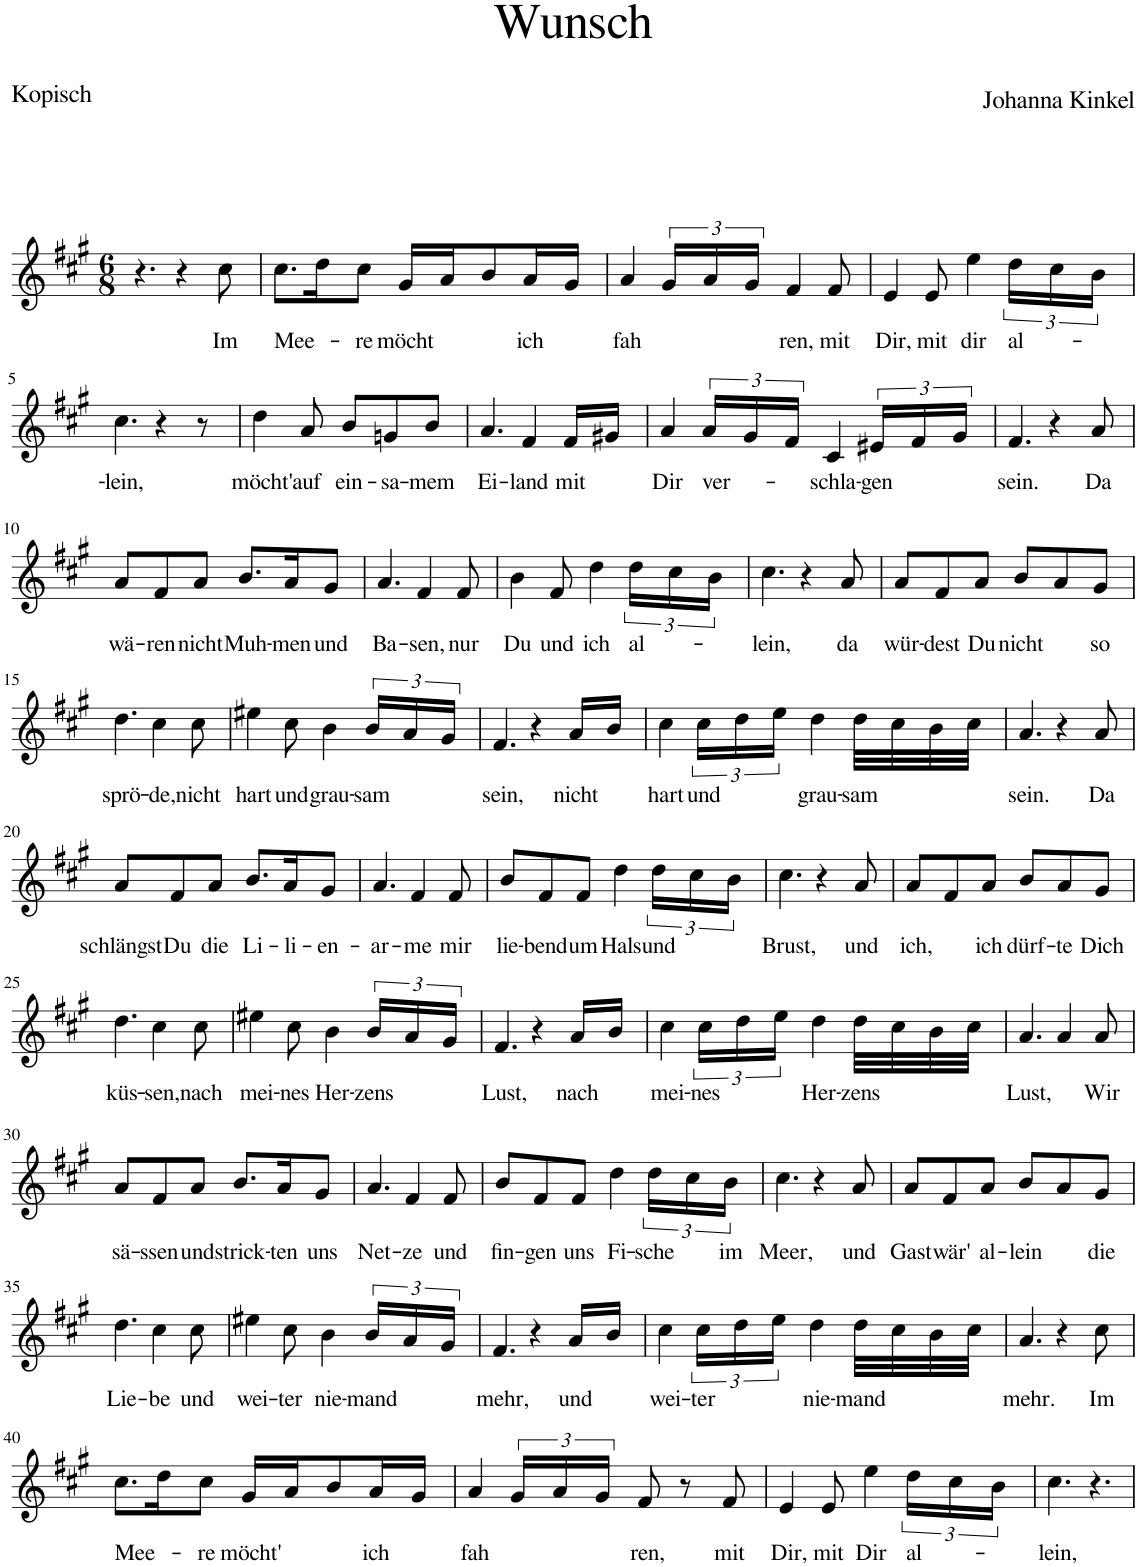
**kern	**text
*part1	*part1
*staff1	*staff1
*I"Piano	*
*I'Pno	*
*clefG2	*
*k[f#c#g#]	*
*M6/8	*
=1	=1
4.r	.
4r	.
!	!LO:LY:b
8cc#\	Im
=2	=2
!	!LO:LY:b
8.cc#\L	Mee-
16dd\K	.
!	!LO:LY:b
8cc#\J	-re
!	!LO:LY:b
16g#/LL	möcht
16a/J	.
8b/	.
!	!LO:LY:b
16a/L	ich
16g#/JJ	.
=3	=3
!	!LO:LY:b
4a/	fah
24g#/LL	.
24a/	.
24g#/JJ	.
!	!LO:LY:b
4f#/	-ren,
!	!LO:LY:b
8f#/	mit
=4	=4
!	!LO:LY:b
4e/	Dir,
!	!LO:LY:b
8e/	mit
!	!LO:LY:b
4ee\	dir
!	!LO:LY:b
24dd\LL	al-
24cc#\	.
24b\JJ	.
!!LO:LB:g=z
=5	=5
!	!LO:LY:b
4.cc#\	-lein,
4r	.
8r	.
=6	=6
!	!LO:LY:b
4dd\	möcht'
!	!LO:LY:b
8a/	auf
!	!LO:LY:b
8b/L	ein-
!	!LO:LY:b
8gn/	-sa-
!	!LO:LY:b
8b/J	-mem
=7	=7
!	!LO:LY:b
4.a/	Ei-
!	!LO:LY:b
4f#/	-land
!	!LO:LY:b
16f#/LL	mit
16g#X/JJ	.
=8	=8
!	!LO:LY:b
4a/	Dir
!	!LO:LY:b
24a/LL	ver-
24g#/	.
24f#/JJ	.
!	!LO:LY:b
4c#/	-schla-
!	!LO:LY:b
24e#X/LL	-gen
24f#/	.
24g#/JJ	.
=9	=9
!	!LO:LY:b
4.f#/	sein.
4r	.
!	!LO:LY:b
8a/	Da
!!LO:LB:g=z
=10	=10
!	!LO:LY:b
8a/L	wä-
!	!LO:LY:b
8f#/	-ren
!	!LO:LY:b
8a/J	nicht
!	!LO:LY:b
8.b/L	Muh-
!	!LO:LY:b
16a/K	-men
!	!LO:LY:b
8g#/J	und
=11	=11
!	!LO:LY:b
4.a/	Ba-
!	!LO:LY:b
4f#/	-sen,
!	!LO:LY:b
8f#/	nur
=12	=12
!	!LO:LY:b
4b\	Du
!	!LO:LY:b
8f#/	und
!	!LO:LY:b
4dd\	ich
!	!LO:LY:b
24dd\LL	al-
24cc#\	.
24b\JJ	.
=13	=13
!	!LO:LY:b
4.cc#\	-lein,
4r	.
!	!LO:LY:b
8a/	da
=14	=14
!	!LO:LY:b
8a/L	wür-
!	!LO:LY:b
8f#/	-dest
!	!LO:LY:b
8a/J	Du
!	!LO:LY:b
8b/L	nicht
8a/	.
!	!LO:LY:b
8g#/J	so
!!LO:LB:g=z
=15	=15
!	!LO:LY:b
4.dd\	sprö-
!	!LO:LY:b
4cc#\	-de,
!	!LO:LY:b
8cc#\	nicht
=16	=16
!	!LO:LY:b
4ee#X\	hart
!	!LO:LY:b
8cc#\	und
!	!LO:LY:b
4b\	grau-
!	!LO:LY:b
24b/LL	-sam
24a/	.
24g#/JJ	.
=17	=17
!	!LO:LY:b
4.f#/	sein,
4r	.
!	!LO:LY:b
16a/LL	nicht
16b/JJ	.
=18	=18
!	!LO:LY:b
4cc#\	hart
!	!LO:LY:b
24cc#\LL	und
24dd\	.
24ee\JJ	.
!	!LO:LY:b
4dd\	grau-
!	!LO:LY:b
32dd\LLL	-sam
32cc#\	.
32b\	.
32cc#\JJJ	.
=19	=19
!	!LO:LY:b
4.a/	sein.
4r	.
!	!LO:LY:b
8a/	Da
!!LO:LB:g=z
=20	=20
!	!LO:LY:b
8a/L	schlängst
!	!LO:LY:b
8f#/	Du
!	!LO:LY:b
8a/J	die
!	!LO:LY:b
8.b/L	Li-
!	!LO:LY:b
16a/K	-li-
!	!LO:LY:b
8g#/J	-en-
=21	=21
!	!LO:LY:b
4.a/	-ar-
!	!LO:LY:b
4f#/	-me
!	!LO:LY:b
8f#/	mir
=22	=22
!	!LO:LY:b
8b/L	lie-
!	!LO:LY:b
8f#/	-bend
!	!LO:LY:b
8f#/J	um
!	!LO:LY:b
4dd\	Hals
!	!LO:LY:b
24dd\LL	und
24cc#\	.
24b\JJ	.
=23	=23
!	!LO:LY:b
4.cc#\	Brust,
4r	.
!	!LO:LY:b
8a/	und
=24	=24
!	!LO:LY:b
8a/L	ich,
8f#/	.
!	!LO:LY:b
8a/J	ich
!	!LO:LY:b
8b/L	dürf-
!	!LO:LY:b
8a/	-te
!	!LO:LY:b
8g#/J	Dich
!!LO:LB:g=z
=25	=25
!	!LO:LY:b
4.dd\	küs-
!	!LO:LY:b
4cc#\	-sen,
!	!LO:LY:b
8cc#\	nach
=26	=26
!	!LO:LY:b
4ee#X\	mei-
!	!LO:LY:b
8cc#\	-nes
!	!LO:LY:b
4b\	Her-
!	!LO:LY:b
24b/LL	-zens
24a/	.
24g#/JJ	.
=27	=27
!	!LO:LY:b
4.f#/	Lust,
4r	.
!	!LO:LY:b
16a/LL	nach
16b/JJ	.
=28	=28
!	!LO:LY:b
4cc#\	mei-
!	!LO:LY:b
24cc#\LL	-nes
24dd\	.
24ee\JJ	.
!	!LO:LY:b
4dd\	Her-
!	!LO:LY:b
32dd\LLL	-zens
32cc#\	.
32b\	.
32cc#\JJJ	.
=29	=29
!	!LO:LY:b
4.a/	Lust,
4a/	.
!	!LO:LY:b
8a/	Wir
!!LO:LB:g=z
=30	=30
!	!LO:LY:b
8a/L	sä-
!	!LO:LY:b
8f#/	-ssen
!	!LO:LY:b
8a/J	und
!	!LO:LY:b
8.b/L	strick-
!	!LO:LY:b
16a/K	-ten
!	!LO:LY:b
8g#/J	uns
=31	=31
!	!LO:LY:b
4.a/	Net-
!	!LO:LY:b
4f#/	-ze
!	!LO:LY:b
8f#/	und
=32	=32
!	!LO:LY:b
8b/L	fin-
!	!LO:LY:b
8f#/	-gen
!	!LO:LY:b
8f#/J	uns
!	!LO:LY:b
4dd\	Fi-
!	!LO:LY:b
24dd\LL	-sche
24cc#\	.
!	!LO:LY:b
24b\JJ	im
=33	=33
!	!LO:LY:b
4.cc#\	Meer,
4r	.
!	!LO:LY:b
8a/	und
=34	=34
!	!LO:LY:b
8a/L	Gast
!	!LO:LY:b
8f#/	wär'
!	!LO:LY:b
8a/J	al-
!	!LO:LY:b
8b/L	-lein
8a/	.
!	!LO:LY:b
8g#/J	die
!!LO:LB:g=z
=35	=35
!	!LO:LY:b
4.dd\	Lie-
!	!LO:LY:b
4cc#\	-be
!	!LO:LY:b
8cc#\	und
=36	=36
!	!LO:LY:b
4ee#X\	wei-
!	!LO:LY:b
8cc#\	-ter
!	!LO:LY:b
4b\	nie-
!	!LO:LY:b
24b/LL	-mand
24a/	.
24g#/JJ	.
=37	=37
!	!LO:LY:b
4.f#/	mehr,
4r	.
!	!LO:LY:b
16a/LL	und
16b/JJ	.
=38	=38
!	!LO:LY:b
4cc#\	wei-
!	!LO:LY:b
24cc#\LL	-ter
24dd\	.
24ee\JJ	.
!	!LO:LY:b
4dd\	nie-
!	!LO:LY:b
32dd\LLL	-mand
32cc#\	.
32b\	.
32cc#\JJJ	.
=39	=39
!	!LO:LY:b
4.a/	mehr.
4r	.
!	!LO:LY:b
8cc#\	Im
!!LO:LB:g=z
=40	=40
!	!LO:LY:b
8.cc#\L	Mee-
16dd\K	.
!	!LO:LY:b
8cc#\J	-re
!	!LO:LY:b
16g#/LL	möcht'
16a/J	.
8b/	.
!	!LO:LY:b
16a/L	ich
16g#/JJ	.
=41	=41
!	!LO:LY:b
4a/	fah
24g#/LL	.
24a/	.
24g#/JJ	.
!	!LO:LY:b
8f#/	-ren,
8r	.
!	!LO:LY:b
8f#/	mit
=42	=42
!	!LO:LY:b
4e/	Dir,
!	!LO:LY:b
8e/	mit
!	!LO:LY:b
4ee\	Dir
!	!LO:LY:b
24dd\LL	al-
24cc#\	.
24b\JJ	.
=43	=43
!	!LO:LY:b
4.cc#\	-lein,
4.r	.
=	=
*-	*-
